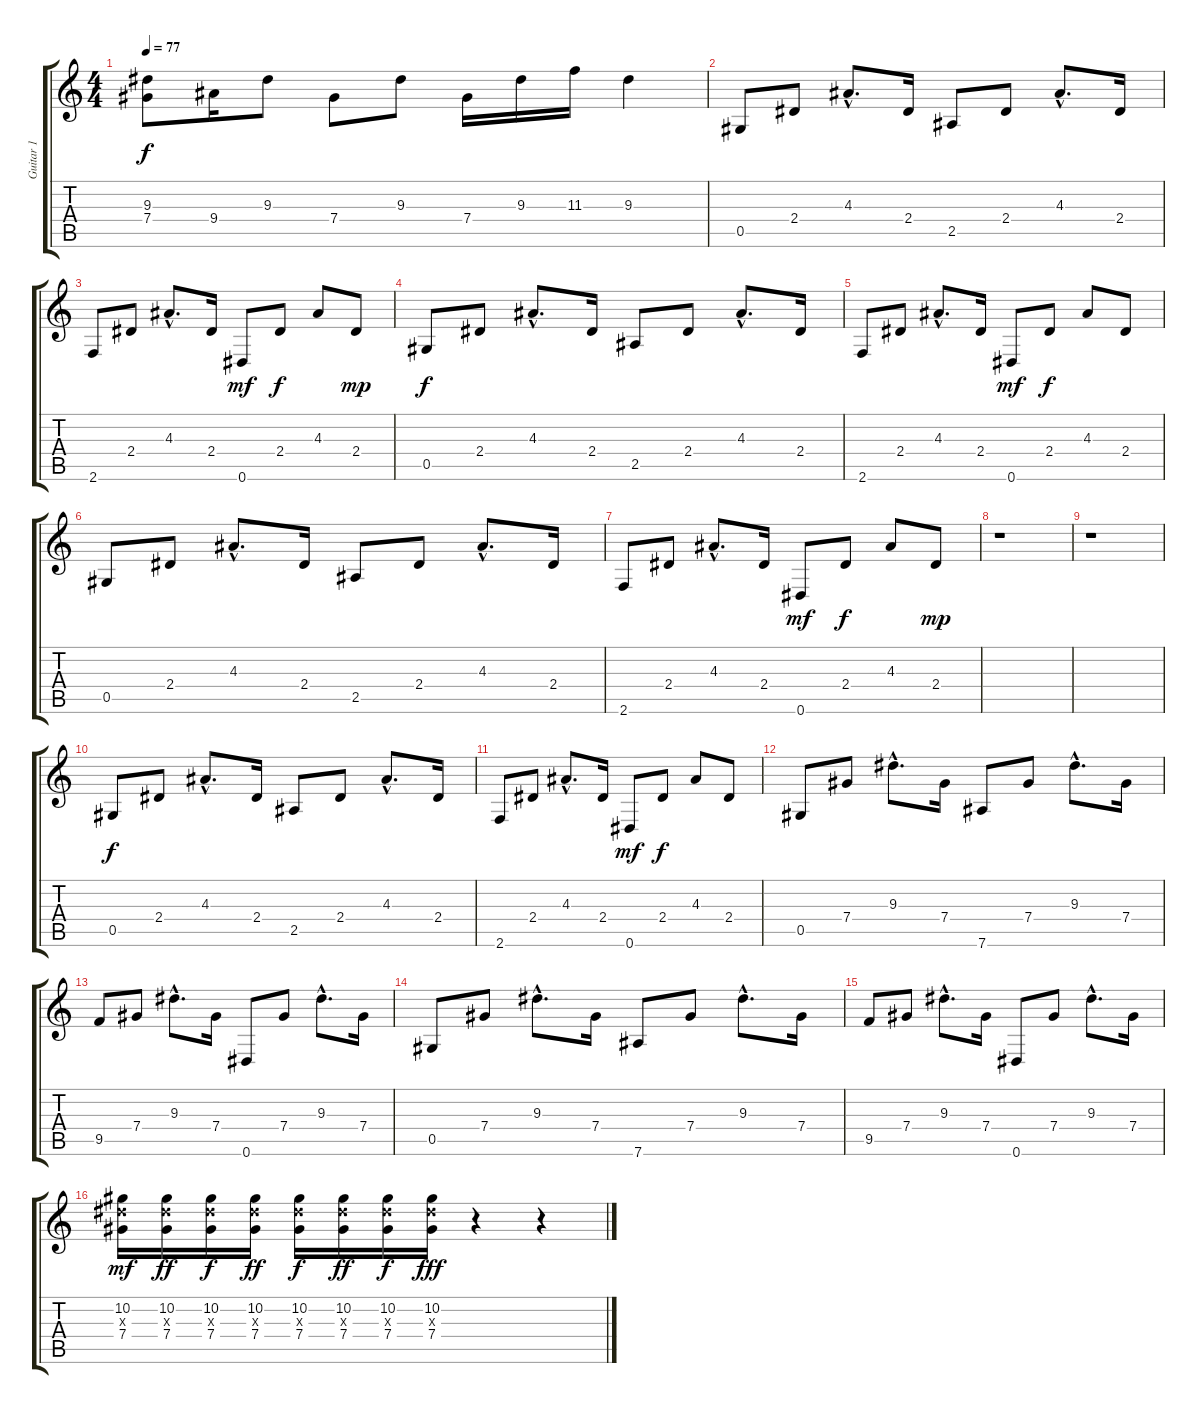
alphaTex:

\track ("Guitar 1" "Guitar 1") {instrument distortionguitar}
\staff {score tabs}
\tuning (Eb4 Bb3 Gb3 Db3 Ab2 Eb2) {hide}
\ts (4 4)
\tempo 77
\clef g2
\ks c
(9.3 7.4).8{dy f} 9.4.16 9.3.8 7.4.8 9.3.8 7.4.16 9.3.16 11.3.16 9.3.4 |
0.5.8 2.4.8 4.3{hac}.8{d} 2.4.16 2.5.8 2.4.8 4.3{hac}.8{d} 2.4.16 |
2.6.8 2.4.8 4.3{hac}.8{d} 2.4.16 0.6.8{dy mf} 2.4.8{dy f} 4.3.8 2.4.8{dy mp} |
0.5.8{dy f} 2.4.8 4.3{hac}.8{d} 2.4.16 2.5.8 2.4.8 4.3{hac}.8{d} 2.4.16 |
2.6.8 2.4.8 4.3{hac}.8{d} 2.4.16 0.6.8{dy mf} 2.4.8{dy f} 4.3.8 2.4.8 |
0.5.8 2.4.8 4.3{hac}.8{d} 2.4.16 2.5.8 2.4.8 4.3{hac}.8{d} 2.4.16 |
2.6.8 2.4.8 4.3{hac}.8{d} 2.4.16 0.6.8{dy mf} 2.4.8{dy f} 4.3.8 2.4.8{dy mp} |
r.1 |
r.1 |
0.5.8{dy f volume 10} 2.4.8 4.3{hac}.8{d} 2.4.16 2.5.8 2.4.8 4.3{hac}.8{d} 2.4.16 |
2.6.8 2.4.8 4.3{hac}.8{d} 2.4.16 0.6.8{dy mf} 2.4.8{dy f} 4.3.8 2.4.8 |
0.5.8{volume 16 instrument distortionguitar} 7.4.8 9.3{hac}.8{d} 7.4.16 7.6.8 7.4.8 9.3{hac}.8{d} 7.4.16 |
9.5.8 7.4.8 9.3{hac}.8{d} 7.4.16 0.6.8 7.4.8 9.3{hac}.8{d} 7.4.16 |
0.5.8 7.4.8 9.3{hac}.8{d} 7.4.16 7.6.8 7.4.8 9.3{hac}.8{d} 7.4.16 |
9.5.8 7.4.8 9.3{hac}.8{d} 7.4.16 0.6.8 7.4.8 9.3{hac}.8{d} 7.4.16 |
(10.2 9.3{x} 7.4).16{dy mf} (10.2 9.3{x} 7.4).16{dy ff} (10.2 9.3{x} 7.4).16{dy f} (10.2 9.3{x} 7.4).16{dy ff} (10.2 9.3{x} 7.4).16{dy f} (10.2 9.3{x} 7.4).16{dy ff} (10.2 9.3{x} 7.4).16{dy f} (10.2 9.3{x} 7.4).16{dy fff} r.4 r.4
